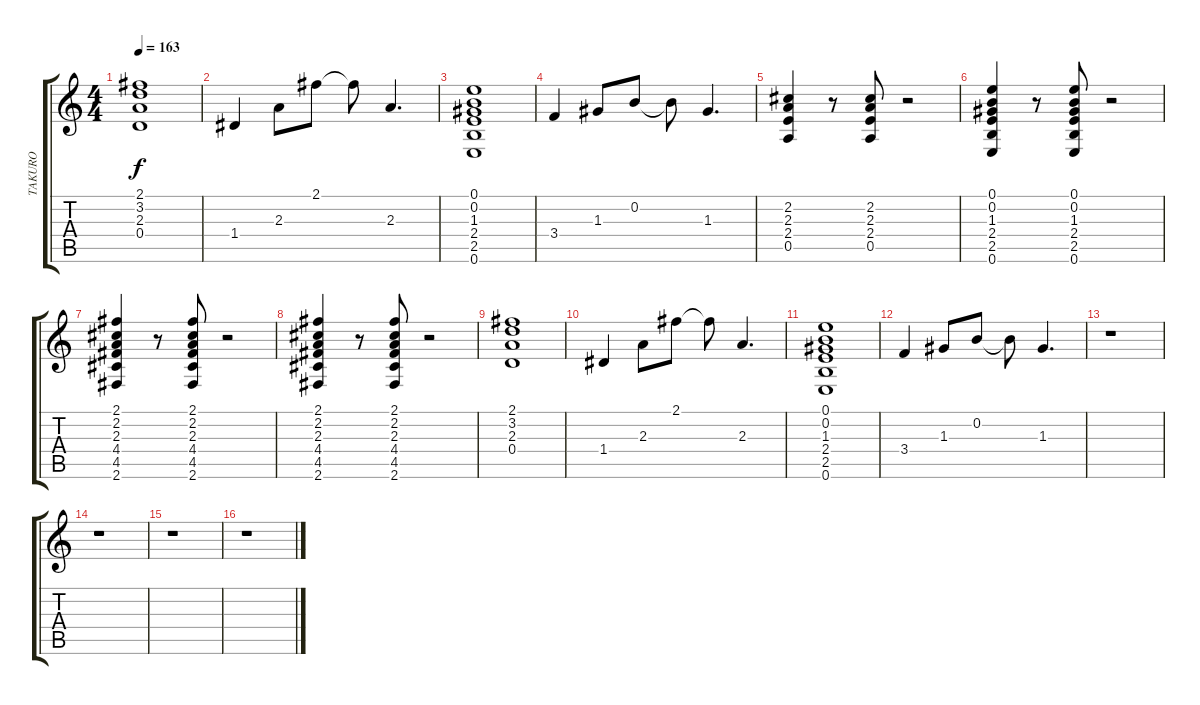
\track ("TAKURO" "TAKURO") {instrument overdrivenguitar}
\staff {score tabs}
\tuning (E4 B3 G3 D3 A2 E2) {hide}
\ts (4 4)
\tempo 163
\clef g2
\ks c
(2.1 3.2 2.3 0.4).1{dy f} |
1.4.4 2.3.8 2.1.8 2.1{t}.8 2.3.4{d} |
(0.1 0.2 1.3 2.4 2.5 0.6).1 |
3.4.4 1.3.8 0.2.8 0.2{t}.8 1.3.4{d} |
(2.2 2.3 2.4 0.5).4 r.8 (2.2 2.3 2.4 0.5).8 r.2 |
(0.1 0.2 1.3 2.4 2.5 0.6).4 r.8 (0.1 0.2 1.3 2.4 2.5 0.6).8 r.2 |
(2.1 2.2 2.3 4.4 4.5 2.6).4 r.8 (2.1 2.2 2.3 4.4 4.5 2.6).8 r.2 |
(2.1 2.2 2.3 4.4 4.5 2.6).4 r.8 (2.1 2.2 2.3 4.4 4.5 2.6).8 r.2 |
(2.1 3.2 2.3 0.4).1 |
1.4.4 2.3.8 2.1.8 2.1{t}.8 2.3.4{d} |
(0.1 0.2 1.3 2.4 2.5 0.6).1 |
3.4.4 1.3.8 0.2.8 0.2{t}.8 1.3.4{d} |
r.1 |
r.1 |
r.1 |
r.1
